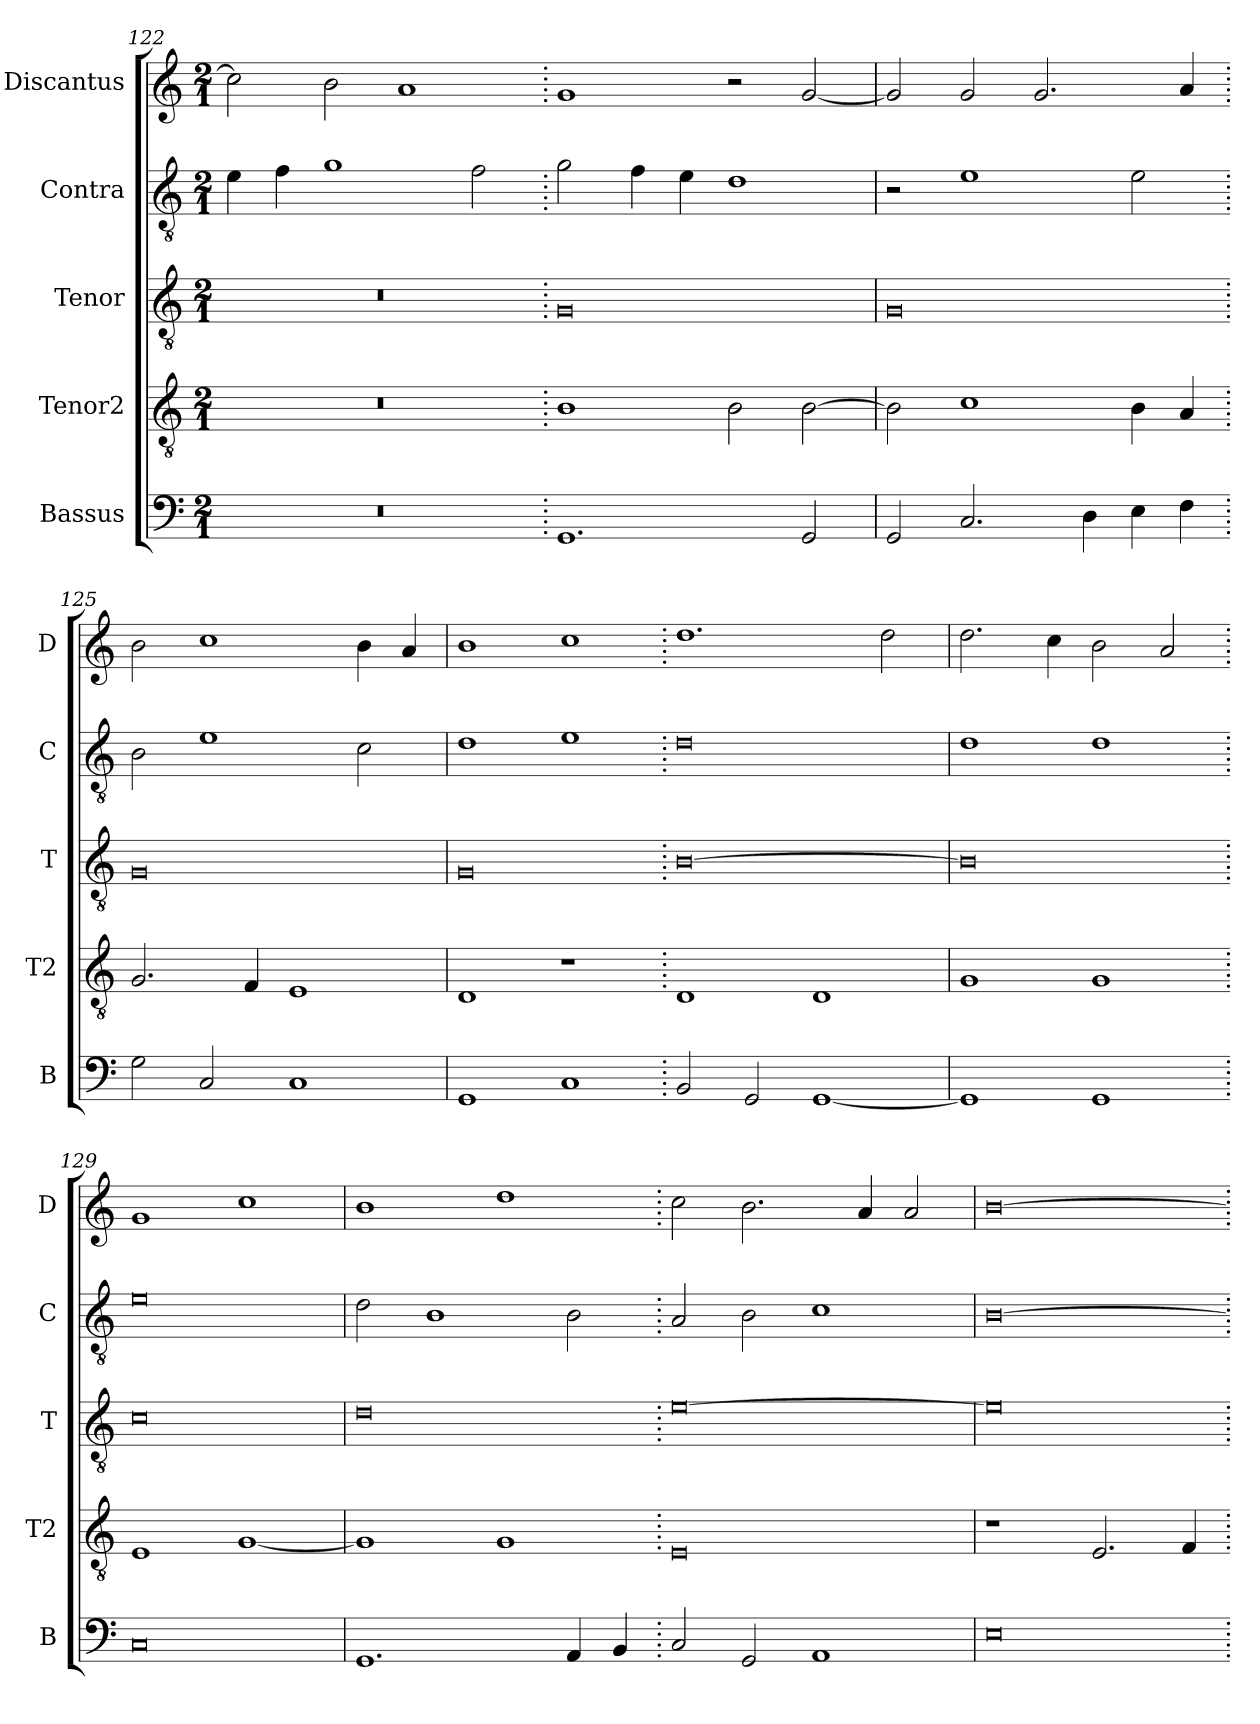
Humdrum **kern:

**kern	**kern	**kern	**kern	**kern
*part5	*part4	*part3	*part2	*part1
*staff5	*staff4	*staff3	*staff2	*staff1
*I"Bassus	*I"Tenor2	*I"Tenor	*I"Contra	*I"Discantus
*I'B	*I'T2	*I'T	*I'C	*I'D
*clefF4	*clefGv2	*clefGv2	*clefGv2	*clefG2
*k[]	*k[]	*k[]	*k[]	*k[]
*M2/1	*M2/1	*M2/1	*M2/1	*M2/1
=122	=122	=122	=122	=122
0r	0r	0r	4e\	2cc\]
.	.	.	4f\	.
.	.	.	1g	2b\
.	.	.	.	1a
.	.	.	2f\	.
=123.	=123.	=123.	=123.	=123.
1.GG	1B	0G	2g\	1g
.	.	.	4f\	.
.	.	.	4e\	.
.	2B\	.	1d	2r
2GG/	[2B\	.	.	[2g/
=124	=124	=124	=124	=124
2GG/	2B\]	0G	2r	2g/]
2.C/	1c	.	1e	2g/
.	.	.	.	2.g/
4D\	.	.	.	.
4E\	4B\	.	2e\	.
4F\	4A/	.	.	4a/
=125.	=125.	=125.	=125.	=125.
2G\	2.G/	0G	2B\	2b\
2C/	.	.	1e	1cc
.	4F/	.	.	.
1C	1E	.	.	.
.	.	.	2c\	4b\
.	.	.	.	4a/
=126	=126	=126	=126	=126
1GG	1D	0G	1d	1b
1C	1r	.	1e	1cc
=127.	=127.	=127.	=127.	=127.
2BB/	1D	[0B	0d	1.dd
2GG/	.	.	.	.
[1GG	1D	.	.	.
.	.	.	.	2dd\
=128	=128	=128	=128	=128
1GG]	1G	0B]	1d	2.dd\
.	.	.	.	4cc\
1GG	1G	.	1d	2b\
.	.	.	.	2a/
=129.	=129.	=129.	=129.	=129.
0C	1E	0c	0e	1g
.	[1G	.	.	1cc
=130	=130	=130	=130	=130
1.GG	1G]	0d	2d\	1b
.	.	.	1B	.
.	1G	.	.	1dd
4AA/	.	.	2B\	.
4BB/	.	.	.	.
=131.	=131.	=131.	=131.	=131.
2C/	0E	[0e	2A/	2cc\
2GG/	.	.	2B\	2.b\
1AA	.	.	1c	.
.	.	.	.	4a/
.	.	.	.	2a/
=132	=132	=132	=132	=132
0E	1r	0e]	[0B	[0b
.	2.E/	.	.	.
.	4F/	.	.	.
=.	=.	=.	=.	=.
*-	*-	*-	*-	*-
